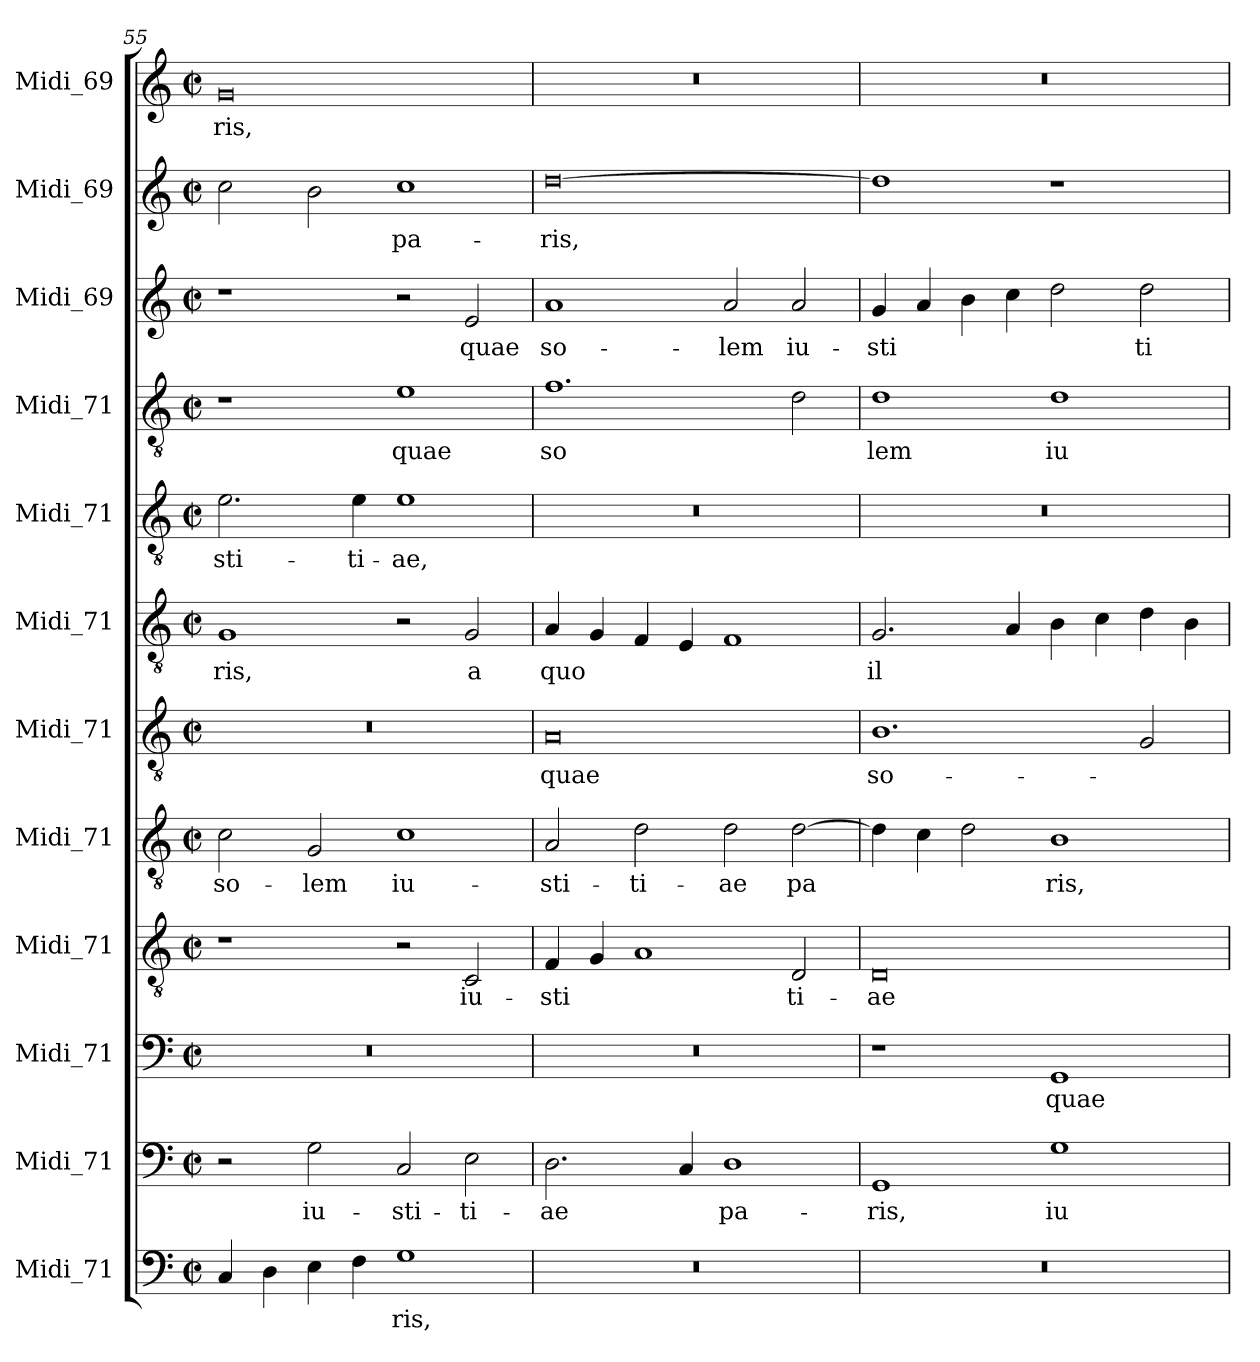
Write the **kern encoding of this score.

**kern	**text	**kern	**text	**kern	**text	**kern	**text	**kern	**text	**kern	**text	**kern	**text	**kern	**text	**kern	**text	**kern	**text	**kern	**text	**kern	**text
*part12	*part12	*part11	*part11	*part10	*part10	*part9	*part9	*part8	*part8	*part7	*part7	*part6	*part6	*part5	*part5	*part4	*part4	*part3	*part3	*part2	*part2	*part1	*part1
*staff12	*staff12	*staff11	*staff11	*staff10	*staff10	*staff9	*staff9	*staff8	*staff8	*staff7	*staff7	*staff6	*staff6	*staff5	*staff5	*staff4	*staff4	*staff3	*staff3	*staff2	*staff2	*staff1	*staff1
*I"Midi_71	*	*I"Midi_71	*	*I"Midi_71	*	*I"Midi_71	*	*I"Midi_71	*	*I"Midi_71	*	*I"Midi_71	*	*I"Midi_71	*	*I"Midi_71	*	*I"Midi_69	*	*I"Midi_69	*	*I"Midi_69	*
!!LO:LB:g=z
*clefF4	*	*clefF4	*	*clefF4	*	*clefGv2	*	*clefGv2	*	*clefGv2	*	*clefGv2	*	*clefGv2	*	*clefGv2	*	*clefG2	*	*clefG2	*	*clefG2	*
*k[]	*	*k[]	*	*k[]	*	*k[]	*	*k[]	*	*k[]	*	*k[]	*	*k[]	*	*k[]	*	*k[]	*	*k[]	*	*k[]	*
*C:	*	*C:	*	*C:	*	*C:	*	*C:	*	*C:	*	*C:	*	*C:	*	*C:	*	*C:	*	*C:	*	*C:	*
*M4/2	*	*M4/2	*	*M4/2	*	*M4/2	*	*M4/2	*	*M4/2	*	*M4/2	*	*M4/2	*	*M4/2	*	*M4/2	*	*M4/2	*	*M4/2	*
*met(c|)	*	*met(c|)	*	*met(c|)	*	*met(c|)	*	*met(c|)	*	*met(c|)	*	*met(c|)	*	*met(c|)	*	*met(c|)	*	*met(c|)	*	*met(c|)	*	*met(c|)	*
=55	=55	=55	=55	=55	=55	=55	=55	=55	=55	=55	=55	=55	=55	=55	=55	=55	=55	=55	=55	=55	=55	=55	=55
!	!	!	!	!	!	!	!	!	!LO:LY:b	!	!	!	!LO:LY:b	!	!LO:LY:b	!	!	!	!	!	!	!	!LO:LY:b
4C	.	2r	.	0r	.	1r	.	2c	so-	0r	.	1G	-ris,	2.e	sti-	1r	.	1r	.	2cc	.	0g	-ris,
4D	.	.	.	.	.	.	.	.	.	.	.	.	.	.	.	.	.	.	.	.	.	.	.
!	!	!	!LO:LY:b	!	!	!	!	!	!LO:LY:b	!	!	!	!	!	!	!	!	!	!	!	!	!	!
4E	.	2G	iu-	.	.	.	.	2G	-lem	.	.	.	.	.	.	.	.	.	.	2b	.	.	.
!	!	!	!	!	!	!	!	!	!	!	!	!	!	!	!LO:LY:b	!	!	!	!	!	!	!	!
4F	.	.	.	.	.	.	.	.	.	.	.	.	.	4e	-ti-	.	.	.	.	.	.	.	.
!	!LO:LY:b	!	!LO:LY:b	!	!	!	!	!	!LO:LY:b	!	!	!	!	!	!LO:LY:b	!	!LO:LY:b	!	!	!	!LO:LY:b	!	!
1G	ris,	2C	-sti-	.	.	2r	.	1c	iu-	.	.	2r	.	1e	-ae,	1e	quae	2r	.	1cc	pa-	.	.
!	!	!	!LO:LY:b	!	!	!	!LO:LY:b	!	!	!	!	!	!LO:LY:b	!	!	!	!	!	!LO:LY:b	!	!	!	!
.	.	2E	-ti-	.	.	2C	iu-	.	.	.	.	2G	a	.	.	.	.	2e	quae	.	.	.	.
=56	=56	=56	=56	=56	=56	=56	=56	=56	=56	=56	=56	=56	=56	=56	=56	=56	=56	=56	=56	=56	=56	=56	=56
!	!	!	!LO:LY:b	!	!	!	!LO:LY:b	!	!LO:LY:b	!	!LO:LY:b	!	!LO:LY:b	!	!	!	!LO:LY:b	!	!LO:LY:b	!	!LO:LY:b	!	!
0r	.	2.D	-ae	0r	.	4F	-sti	2A	-sti-	0A	quae	4A	quo	0r	.	1.f	so	1a	so-	[0dd	-ris,	0r	.
.	.	.	.	.	.	4G	.	.	.	.	.	4G	.	.	.	.	.	.	.	.	.	.	.
!	!	!	!	!	!	!	!	!	!LO:LY:b	!	!	!	!	!	!	!	!	!	!	!	!	!	!
.	.	.	.	.	.	1A	.	2d	-ti-	.	.	4F	.	.	.	.	.	.	.	.	.	.	.
.	.	4C	.	.	.	.	.	.	.	.	.	4E	.	.	.	.	.	.	.	.	.	.	.
!	!	!	!LO:LY:b	!	!	!	!	!	!LO:LY:b	!	!	!	!	!	!	!	!	!	!LO:LY:b	!	!	!	!
.	.	1D	pa-	.	.	.	.	2d	-ae	.	.	1F	.	.	.	.	.	2a	-lem	.	.	.	.
!	!	!	!	!	!	!	!LO:LY:b	!	!LO:LY:b	!	!	!	!	!	!	!	!	!	!LO:LY:b	!	!	!	!
.	.	.	.	.	.	2D	ti-	[2d	pa	.	.	.	.	.	.	2d	.	2a	iu-	.	.	.	.
=57	=57	=57	=57	=57	=57	=57	=57	=57	=57	=57	=57	=57	=57	=57	=57	=57	=57	=57	=57	=57	=57	=57	=57
!	!	!	!LO:LY:b	!	!	!	!LO:LY:b	!	!	!	!LO:LY:b	!	!LO:LY:b	!	!	!	!LO:LY:b	!	!LO:LY:b	!	!	!	!
0r	.	1GG	-ris,	1r	.	0D	-ae	4d]	.	1.B	so-	2.G	il	0r	.	1d	lem	4g	-sti	1dd]	.	0r	.
.	.	.	.	.	.	.	.	4c	.	.	.	.	.	.	.	.	.	4a	.	.	.	.	.
.	.	.	.	.	.	.	.	2d	.	.	.	.	.	.	.	.	.	4b	.	.	.	.	.
.	.	.	.	.	.	.	.	.	.	.	.	4A	.	.	.	.	.	4cc	.	.	.	.	.
!	!	!	!LO:LY:b	!	!LO:LY:b	!	!	!	!LO:LY:b	!	!	!	!	!	!	!	!LO:LY:b	!	!	!	!	!	!
.	.	1G	iu-	1GG	quae	.	.	1B	ris,	.	.	4B	.	.	.	1d	iu-	2dd	.	1r	.	.	.
.	.	.	.	.	.	.	.	.	.	.	.	4c	.	.	.	.	.	.	.	.	.	.	.
!	!	!	!	!	!	!	!	!	!	!	!	!	!	!	!	!	!	!	!LO:LY:b	!	!	!	!
.	.	.	.	.	.	.	.	.	.	2G	.	4d	.	.	.	.	.	2dd	ti-	.	.	.	.
.	.	.	.	.	.	.	.	.	.	.	.	4B	.	.	.	.	.	.	.	.	.	.	.
=	=	=	=	=	=	=	=	=	=	=	=	=	=	=	=	=	=	=	=	=	=	=	=
*-	*-	*-	*-	*-	*-	*-	*-	*-	*-	*-	*-	*-	*-	*-	*-	*-	*-	*-	*-	*-	*-	*-	*-
